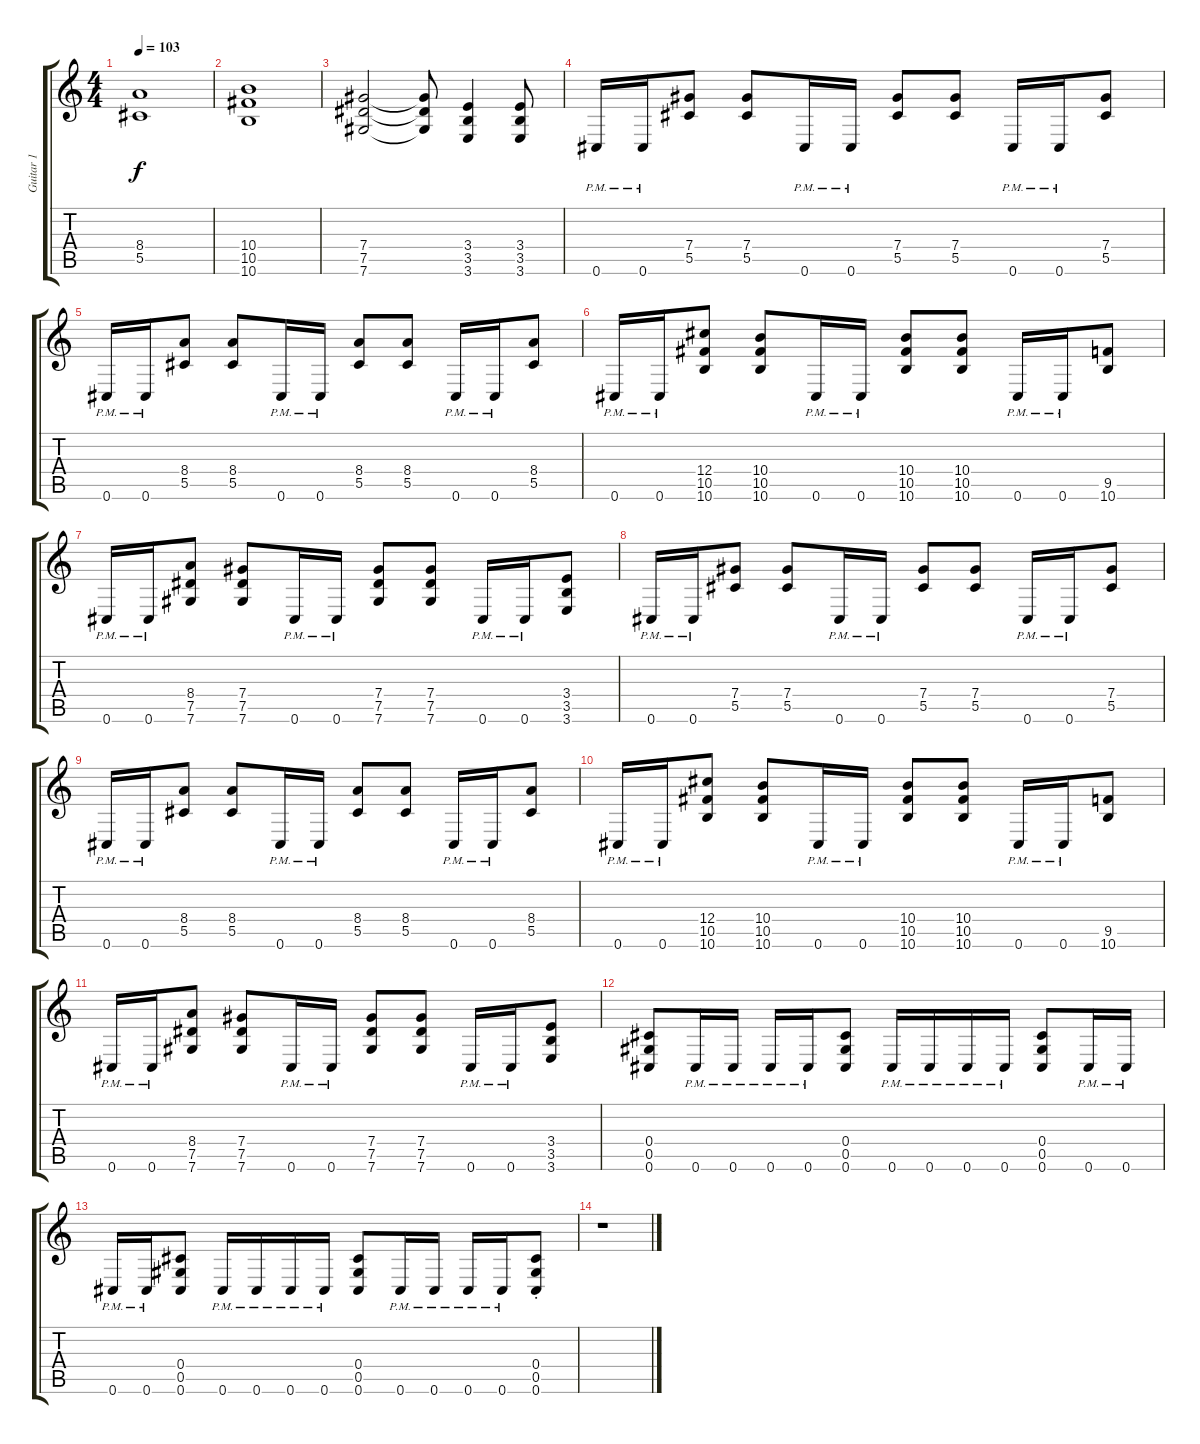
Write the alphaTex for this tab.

\track ("Guitar 1" "Guitar 1") {instrument distortionguitar}
\staff {score tabs}
\tuning (Eb4 Bb3 Gb3 Db3 Ab2 Db2) {hide}
\ts (4 4)
\tempo 103
\clef g2
\ks c
(8.4 5.5).1{dy f} |
(10.4 10.5 10.6).1 |
(7.4 7.5 7.6).2 (7.4{t} 7.5{t} 7.6{t}).8 (3.4 3.5 3.6).4 (3.4 3.5 3.6).8 |
0.6{pm}.16 0.6{pm}.16 (7.4 5.5).8 (7.4 5.5).8 0.6{pm}.16 0.6{pm}.16 (7.4 5.5).8 (7.4 5.5).8 0.6{pm}.16 0.6{pm}.16 (7.4 5.5).8 |
0.6{pm}.16 0.6{pm}.16 (8.4 5.5).8 (8.4 5.5).8 0.6{pm}.16 0.6{pm}.16 (8.4 5.5).8 (8.4 5.5).8 0.6{pm}.16 0.6{pm}.16 (8.4 5.5).8 |
0.6{pm}.16 0.6{pm}.16 (12.4 10.5 10.6).8 (10.4 10.5 10.6).8 0.6{pm}.16 0.6{pm}.16 (10.4 10.5 10.6).8 (10.4 10.5 10.6).8 0.6{pm}.16 0.6{pm}.16 (9.5 10.6).8 |
0.6{pm}.16 0.6{pm}.16 (8.4 7.5 7.6).8 (7.4 7.5 7.6).8 0.6{pm}.16 0.6{pm}.16 (7.4 7.5 7.6).8 (7.4 7.5 7.6).8 0.6{pm}.16 0.6{pm}.16 (3.4 3.5 3.6).8 |
0.6{pm}.16 0.6{pm}.16 (7.4 5.5).8 (7.4 5.5).8 0.6{pm}.16 0.6{pm}.16 (7.4 5.5).8 (7.4 5.5).8 0.6{pm}.16 0.6{pm}.16 (7.4 5.5).8 |
0.6{pm}.16 0.6{pm}.16 (8.4 5.5).8 (8.4 5.5).8 0.6{pm}.16 0.6{pm}.16 (8.4 5.5).8 (8.4 5.5).8 0.6{pm}.16 0.6{pm}.16 (8.4 5.5).8 |
0.6{pm}.16 0.6{pm}.16 (12.4 10.5 10.6).8 (10.4 10.5 10.6).8 0.6{pm}.16 0.6{pm}.16 (10.4 10.5 10.6).8 (10.4 10.5 10.6).8 0.6{pm}.16 0.6{pm}.16 (9.5 10.6).8 |
0.6{pm}.16 0.6{pm}.16 (8.4 7.5 7.6).8 (7.4 7.5 7.6).8 0.6{pm}.16 0.6{pm}.16 (7.4 7.5 7.6).8 (7.4 7.5 7.6).8 0.6{pm}.16 0.6{pm}.16 (3.4 3.5 3.6).8 |
(0.4 0.5 0.6).8 0.6{pm}.16 0.6{pm}.16 0.6{pm}.16 0.6{pm}.16 (0.4 0.5 0.6).8 0.6{pm}.16 0.6{pm}.16 0.6{pm}.16 0.6{pm}.16 (0.4 0.5 0.6).8 0.6{pm}.16 0.6{pm}.16 |
0.6{pm}.16 0.6{pm}.16 (0.4 0.5 0.6).8 0.6{pm}.16 0.6{pm}.16 0.6{pm}.16 0.6{pm}.16 (0.4 0.5 0.6).8 0.6{pm}.16 0.6{pm}.16 0.6{pm}.16 0.6{pm}.16 (0.4{st} 0.5{st} 0.6{st}).8 |
r.1
